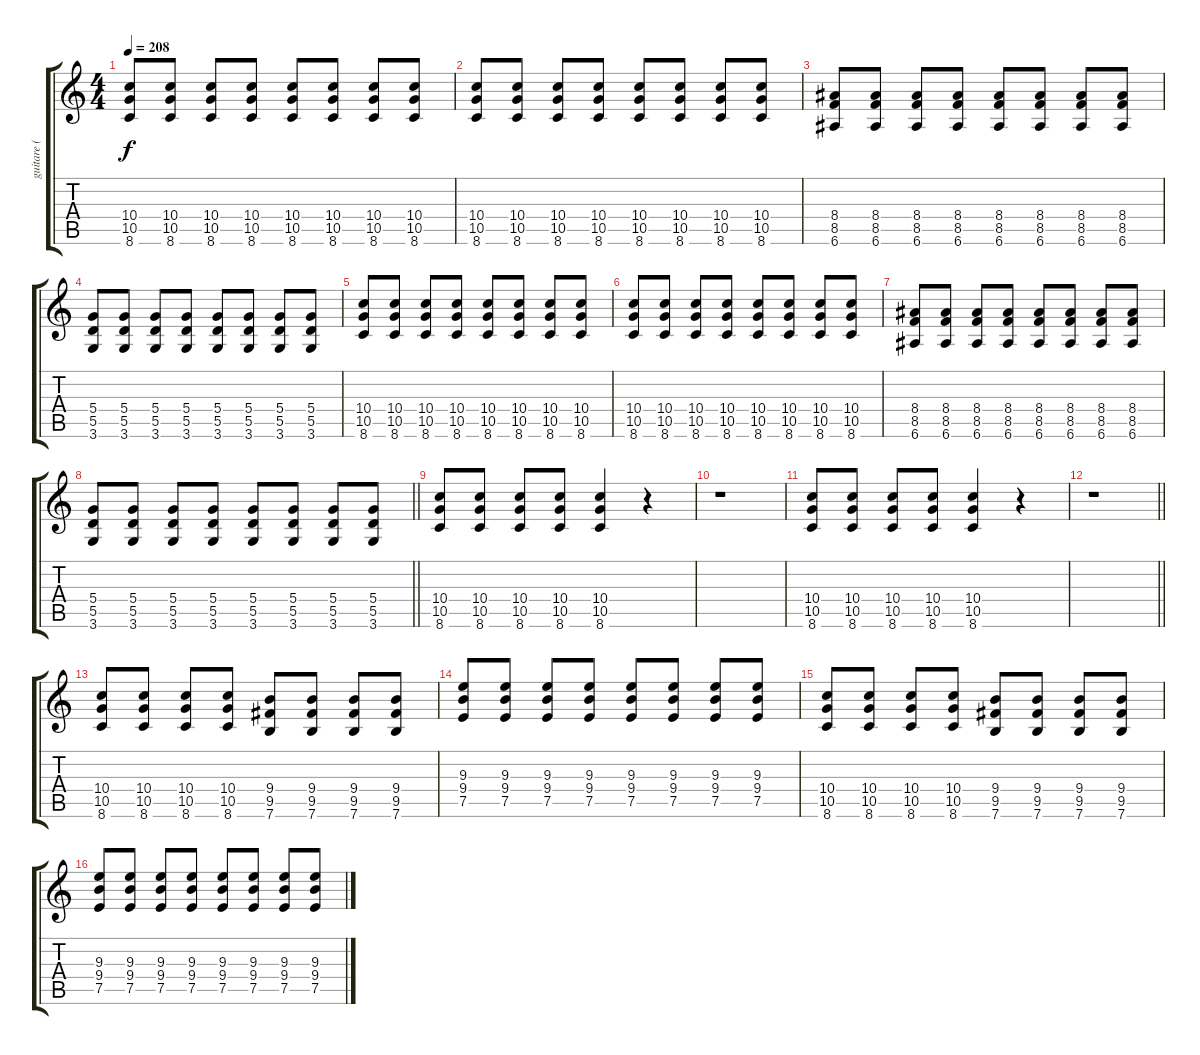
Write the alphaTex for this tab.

\track ("guitare ( Yves ) " "guitare ( ") {instrument distortionguitar}
\staff {score tabs}
\tuning (E4 B3 G3 D3 A2 E2) {hide}
\ts (4 4)
\tempo 208
\clef g2
\ks c
(10.4 10.5 8.6).8{dy f} (10.4 10.5 8.6).8 (10.4 10.5 8.6).8 (10.4 10.5 8.6).8 (10.4 10.5 8.6).8 (10.4 10.5 8.6).8 (10.4 10.5 8.6).8 (10.4 10.5 8.6).8 |
(10.4 10.5 8.6).8 (10.4 10.5 8.6).8 (10.4 10.5 8.6).8 (10.4 10.5 8.6).8 (10.4 10.5 8.6).8 (10.4 10.5 8.6).8 (10.4 10.5 8.6).8 (10.4 10.5 8.6).8 |
(8.4 8.5 6.6).8 (8.4 8.5 6.6).8 (8.4 8.5 6.6).8 (8.4 8.5 6.6).8 (8.4 8.5 6.6).8 (8.4 8.5 6.6).8 (8.4 8.5 6.6).8 (8.4 8.5 6.6).8 |
(5.4 5.5 3.6).8 (5.4 5.5 3.6).8 (5.4 5.5 3.6).8 (5.4 5.5 3.6).8 (5.4 5.5 3.6).8 (5.4 5.5 3.6).8 (5.4 5.5 3.6).8 (5.4 5.5 3.6).8 |
(10.4 10.5 8.6).8 (10.4 10.5 8.6).8 (10.4 10.5 8.6).8 (10.4 10.5 8.6).8 (10.4 10.5 8.6).8 (10.4 10.5 8.6).8 (10.4 10.5 8.6).8 (10.4 10.5 8.6).8 |
(10.4 10.5 8.6).8 (10.4 10.5 8.6).8 (10.4 10.5 8.6).8 (10.4 10.5 8.6).8 (10.4 10.5 8.6).8 (10.4 10.5 8.6).8 (10.4 10.5 8.6).8 (10.4 10.5 8.6).8 |
(8.4 8.5 6.6).8 (8.4 8.5 6.6).8 (8.4 8.5 6.6).8 (8.4 8.5 6.6).8 (8.4 8.5 6.6).8 (8.4 8.5 6.6).8 (8.4 8.5 6.6).8 (8.4 8.5 6.6).8 |
\barLineRight lightlight
(5.4 5.5 3.6).8 (5.4 5.5 3.6).8 (5.4 5.5 3.6).8 (5.4 5.5 3.6).8 (5.4 5.5 3.6).8 (5.4 5.5 3.6).8 (5.4 5.5 3.6).8 (5.4 5.5 3.6).8 |
(10.4 10.5 8.6).8 (10.4 10.5 8.6).8 (10.4 10.5 8.6).8 (10.4 10.5 8.6).8 (10.4 10.5 8.6).4 r.4 |
r.1 |
(10.4 10.5 8.6).8 (10.4 10.5 8.6).8 (10.4 10.5 8.6).8 (10.4 10.5 8.6).8 (10.4 10.5 8.6).4 r.4 |
\barLineRight lightlight
r.1 |
(10.4 10.5 8.6).8 (10.4 10.5 8.6).8 (10.4 10.5 8.6).8 (10.4 10.5 8.6).8 (9.4 9.5 7.6).8 (9.4 9.5 7.6).8 (9.4 9.5 7.6).8 (9.4 9.5 7.6).8 |
(9.3 9.4 7.5).8 (9.3 9.4 7.5).8 (9.3 9.4 7.5).8 (9.3 9.4 7.5).8 (9.3 9.4 7.5).8 (9.3 9.4 7.5).8 (9.3 9.4 7.5).8 (9.3 9.4 7.5).8 |
(10.4 10.5 8.6).8 (10.4 10.5 8.6).8 (10.4 10.5 8.6).8 (10.4 10.5 8.6).8 (9.4 9.5 7.6).8 (9.4 9.5 7.6).8 (9.4 9.5 7.6).8 (9.4 9.5 7.6).8 |
(9.3 9.4 7.5).8 (9.3 9.4 7.5).8 (9.3 9.4 7.5).8 (9.3 9.4 7.5).8 (9.3 9.4 7.5).8 (9.3 9.4 7.5).8 (9.3 9.4 7.5).8 (9.3 9.4 7.5).8
